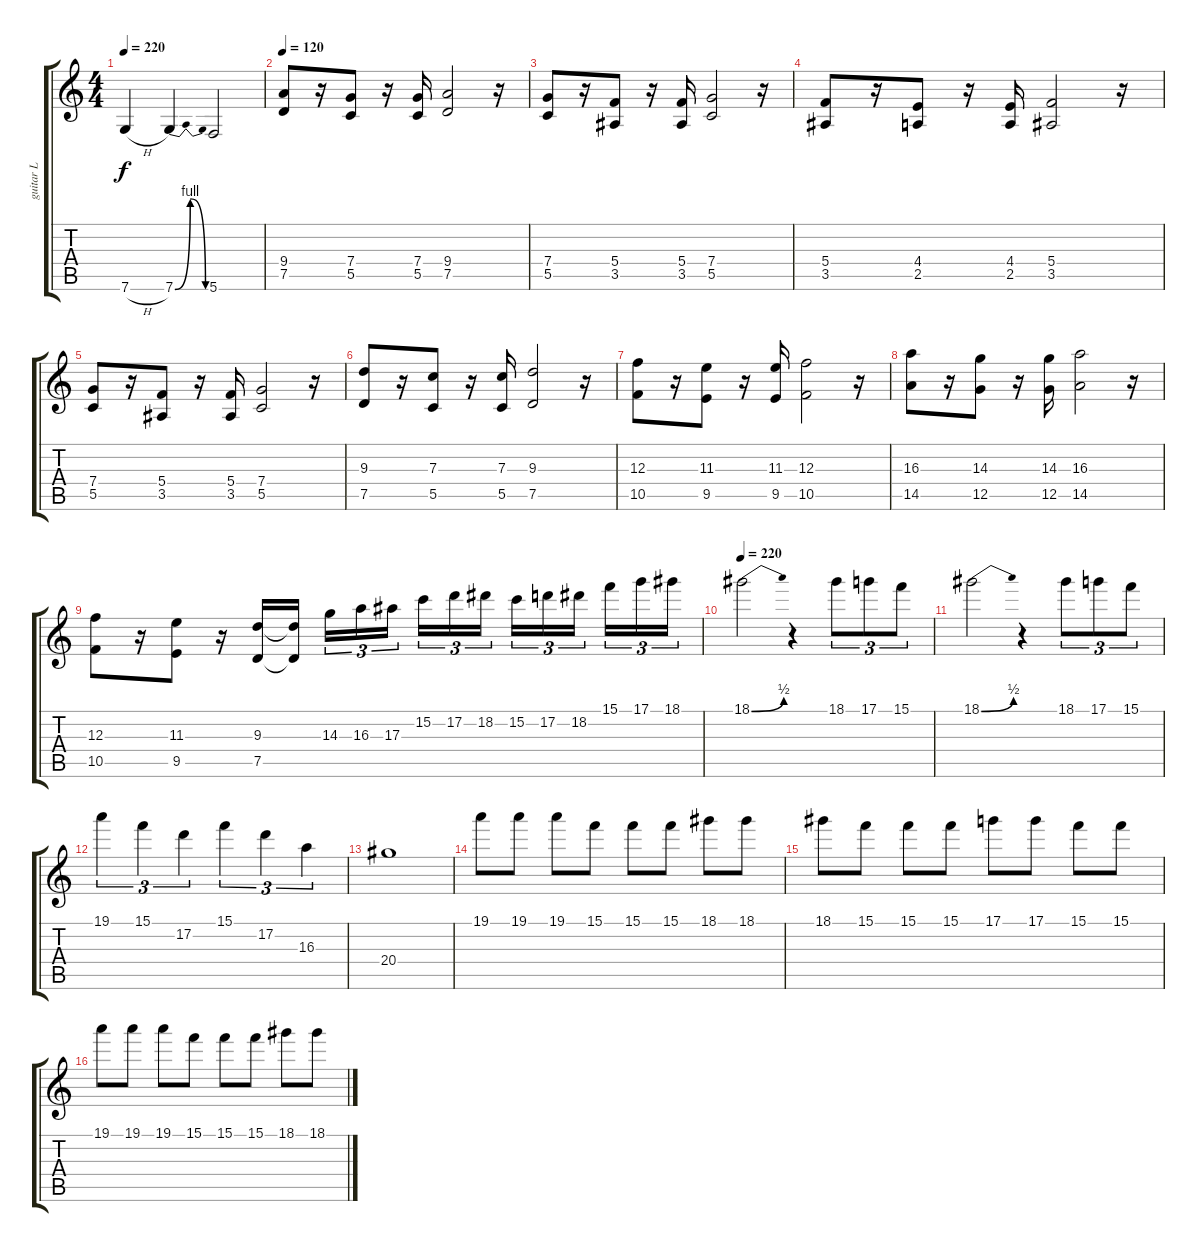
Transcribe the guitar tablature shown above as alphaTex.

\track ("guitar L" "guitar L") {instrument distortionguitar}
\staff {score tabs}
\tuning (D4 A3 F3 C3 G2 C2) {hide}
\ts (4 4)
\tempo 220
\clef g2
\ks c
7.6{h t}.4{dy f} 7.6{be (bendrelease 0 0 30 4 30 4 60 0)}.4 5.6.2 |
\tempo 120
(9.4 7.5).8 r.16 (7.4 5.5).8 r.16 (7.4 5.5).16 (9.4 7.5).2 r.16 |
(7.4 5.5).8 r.16 (5.4 3.5).8 r.16 (5.4 3.5).16 (7.4 5.5).2 r.16 |
(5.4 3.5).8 r.16 (4.4 2.5).8 r.16 (4.4 2.5).16 (5.4 3.5).2 r.16 |
(7.4 5.5).8 r.16 (5.4 3.5).8 r.16 (5.4 3.5).16 (7.4 5.5).2 r.16 |
(9.3 7.5).8 r.16 (7.3 5.5).8 r.16 (7.3 5.5).16 (9.3 7.5).2 r.16 |
(12.3 10.5).8 r.16 (11.3 9.5).8 r.16 (11.3 9.5).16 (12.3 10.5).2 r.16 |
(16.3 14.5).8 r.16 (14.3 12.5).8 r.16 (14.3 12.5).16 (16.3 14.5).2 r.16 |
(12.3 10.5).8 r.16 (11.3 9.5).8 r.16 (9.3 7.5).16 (9.3{t} 7.5{t}).16 14.3.16{tu (3 2)} 16.3.16{tu (3 2)} 17.3.16{tu (3 2)} 15.2.16{tu (3 2)} 17.2.16{tu (3 2)} 18.2.16{tu (3 2)} 15.2.16{tu (3 2)} 17.2.16{tu (3 2)} 18.2.16{tu (3 2)} 15.1.16{tu (3 2)} 17.1.16{tu (3 2)} 18.1.16{tu (3 2)} |
\tempo 220
18.1{be (bend 0 0 60 2)}.2 r.4 18.1.8{tu (3 2)} 17.1.8{tu (3 2)} 15.1.8{tu (3 2)} |
18.1{be (bend 0 0 60 2)}.2 r.4 18.1.8{tu (3 2)} 17.1.8{tu (3 2)} 15.1.8{tu (3 2)} |
19.1.4{tu (3 2)} 15.1.4{tu (3 2)} 17.2.4{tu (3 2)} 15.1.4{tu (3 2)} 17.2.4{tu (3 2)} 16.3.4{tu (3 2)} |
20.4.1 |
19.1.8 19.1.8 19.1.8 15.1.8 15.1.8 15.1.8 18.1.8 18.1.8 |
18.1.8 15.1.8 15.1.8 15.1.8 17.1.8 17.1.8 15.1.8 15.1.8 |
19.1.8 19.1.8 19.1.8 15.1.8 15.1.8 15.1.8 18.1.8 18.1.8
